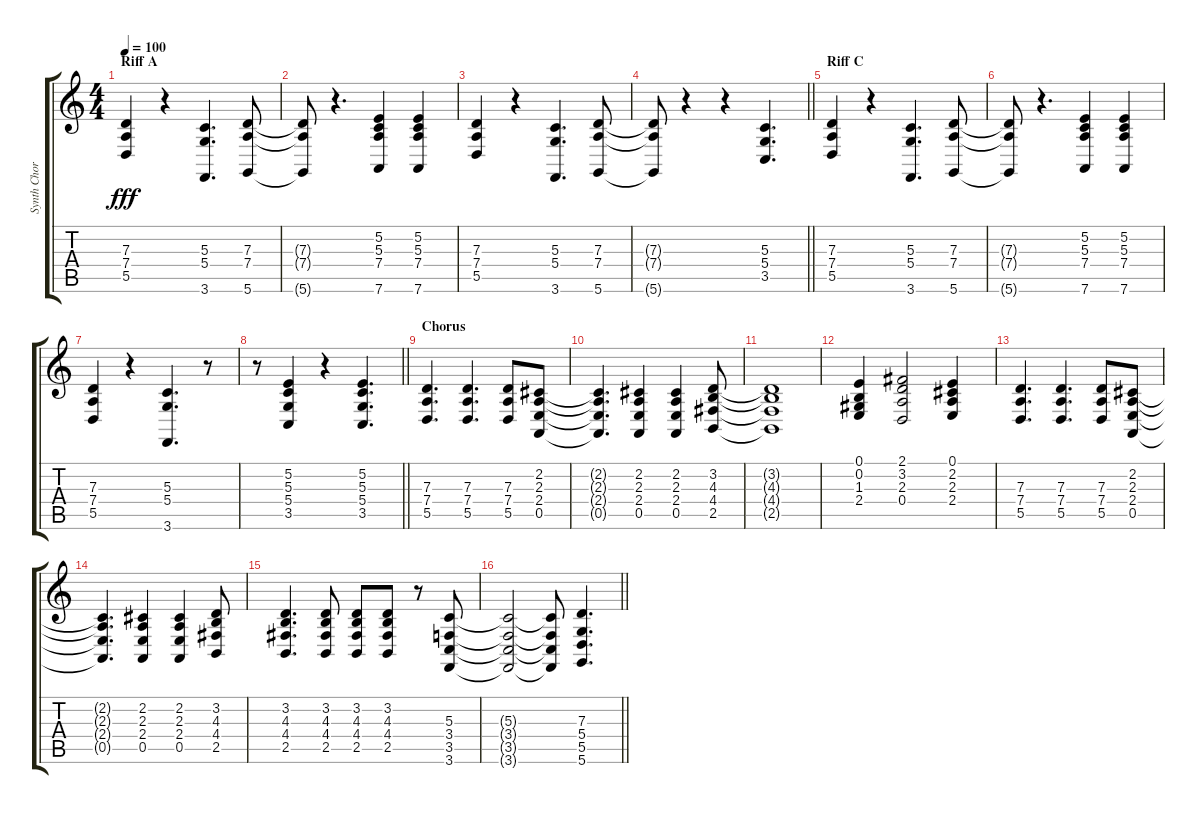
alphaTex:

\track ("Synth Chords" "Synth Chor") {instrument synthstrings1}
\staff {score tabs}
\tuning (E4 B3 G3 D3 A2 D2) {hide}
\ts (4 4)
\section ("" "Riff A")
\tempo 100
\clef g2
\ks c
(7.3 7.4 5.5).4{dy fff} r.4 (5.3 5.4 3.6).4{d} (7.3 7.4 5.6).8 |
(7.3{t} 7.4{t} 5.6{t}).8 r.4{d} (5.2 5.3 7.4 7.6).4 (5.2 5.3 7.4 7.6).4 |
(7.3 7.4 5.5).4 r.4 (5.3 5.4 3.6).4{d} (7.3 7.4 5.6).8 |
\barLineRight lightlight
(7.3{t} 7.4{t} 5.6{t}).8 r.4 r.4 (5.3 5.4 3.5).4{d} |
\section ("" "Riff C")
(7.3 7.4 5.5).4 r.4 (5.3 5.4 3.6).4{d} (7.3 7.4 5.6).8 |
(7.3{t} 7.4{t} 5.6{t}).8 r.4{d} (5.2 5.3 7.4 7.6).4 (5.2 5.3 7.4 7.6).4 |
(7.3 7.4 5.5).4 r.4 (5.3 5.4 3.6).4{d} r.8 |
\barLineRight lightlight
r.8 (5.2 5.3 5.4 3.5).4 r.4 (5.2 5.3 5.4 3.5).4{d} |
\section ("" "Chorus")
(7.3 7.4 5.5).4{d} (7.3 7.4 5.5).4{d} (7.3 7.4 5.5).8 (2.2 2.3 2.4 0.5).8 |
(2.2{t} 2.3{t} 2.4{t} 0.5{t}).4{d} (2.2 2.3 2.4 0.5).4 (2.2 2.3 2.4 0.5).4 (3.2 4.3 4.4 2.5).8 |
(3.2{t} 4.3{t} 4.4{t} 2.5{t}).1 |
(0.1 0.2 1.3 2.4).4 (2.1 3.2 2.3 0.4).2 (0.1 2.2 2.3 2.4).4 |
(7.3 7.4 5.5).4{d} (7.3 7.4 5.5).4{d} (7.3 7.4 5.5).8 (2.2 2.3 2.4 0.5).8 |
(2.2{t} 2.3{t} 2.4{t} 0.5{t}).4{d} (2.2 2.3 2.4 0.5).4 (2.2 2.3 2.4 0.5).4 (3.2 4.3 4.4 2.5).8 |
(3.2 4.3 4.4 2.5).4{d} (3.2 4.3 4.4 2.5).8 (3.2 4.3 4.4 2.5).8 (3.2 4.3 4.4 2.5).8 r.8 (5.3 3.4 3.5 3.6).8 |
\barLineRight lightlight
(5.3{t} 3.4{t} 3.5{t} 3.6{t}).2 (5.3{t} 3.4{t} 3.5{t} 3.6{t}).8 (7.3 5.4 5.5 5.6).4{d}
